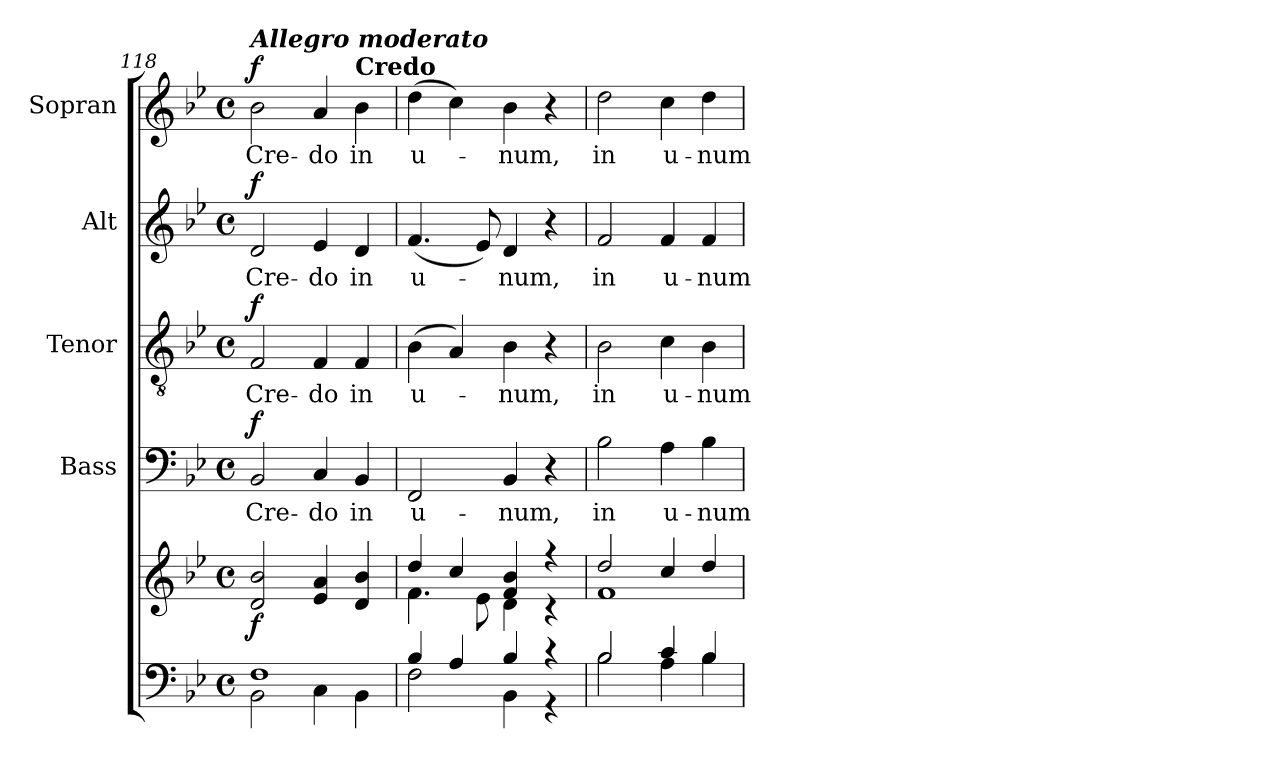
**kern	**kern	**dynam	**kern	**text	**dynam	**kern	**text	**dynam	**kern	**text	**dynam	**kern	**text	**dynam
*part5	*part5	*part5	*part4	*part4	*part4	*part3	*part3	*part3	*part2	*part2	*part2	*part1	*part1	*part1
*staff6	*staff5	*staff5/6	*staff4	*staff4	*staff4	*staff3	*staff3	*staff3	*staff2	*staff2	*staff2	*staff1	*staff1	*staff1
*	*	*	*I"Bass	*	*	*I"Tenor	*	*	*I"Alt	*	*	*I"Sopran	*	*
*	*	*	*I'B.	*	*	*I'T.	*	*	*I'A.	*	*	*I'S.	*	*
!!LO:LB:g=z
*clefF4	*clefG2	*	*clefF4	*	*	*clefGv2	*	*	*clefG2	*	*	*clefG2	*	*
*k[b-e-]	*k[b-e-]	*	*k[b-e-]	*	*	*k[b-e-]	*	*	*k[b-e-]	*	*	*k[b-e-]	*	*
*B-:	*B-:	*	*B-:	*	*	*B-:	*	*	*B-:	*	*	*B-:	*	*
*M4/4	*M4/4	*	*M4/4	*	*	*M4/4	*	*	*M4/4	*	*	*M4/4	*	*
*met(c)	*met(c)	*	*met(c)	*	*	*met(c)	*	*	*met(c)	*	*	*met(c)	*	*
=118	=118	=118	=118	=118	=118	=118	=118	=118	=118	=118	=118	=118	=118	=118
*^	*	*	*	*	*	*	*	*	*	*	*	*	*	*
!	!	!	!	!	!	!	!	!	!	!	!	!	!LO:TX:a:Bi:t=Allegro moderato	!	!
!	!	!	!LO:DY:b	!	!LO:LY:b	!LO:DY:a	!	!LO:LY:b	!LO:DY:a	!	!LO:LY:b	!LO:DY:a	!	!LO:LY:b	!LO:DY:a
1F	2BB-\	2d/ 2b-/	f	2BB-/	Cre-	f	2F/	Cre-	f	2d/	Cre-	f	2b-\	Cre-	f
!	!	!	!	!	!LO:LY:b	!	!	!LO:LY:b	!	!	!LO:LY:b	!	!	!LO:LY:b	!
.	4C\	4e-/ 4a/	.	4C/	-do	.	4F/	-do	.	4e-/	-do	.	4a/	-do	.
!	!	!	!	!	!	!	!	!	!	!	!	!	!LO:TX:a:B:t=Credo	!	!
!	!	!	!	!	!LO:LY:b	!	!	!LO:LY:b	!	!	!LO:LY:b	!	!	!LO:LY:b	!
.	4BB-\	4d/ 4b-/	.	4BB-/	in	.	4F/	in	.	4d/	in	.	4b-\	in	.
=119	=119	=119	=119	=119	=119	=119	=119	=119	=119	=119	=119	=119	=119	=119	=119
*	*	*^	*	*	*	*	*	*	*	*	*	*	*	*	*
!	!	!	!	!	!	!LO:LY:b	!	!	!LO:LY:b	!	!	!LO:LY:b	!	!	!LO:LY:b	!
4B-/	2F\	4dd/	4.f\	.	2FF/	u-	.	(>4B-\	u-	.	(<4.f/	u-	.	(>4dd\	u-	.
4A/	.	4cc/	.	.	.	.	.	4A/)	.	.	.	.	.	4cc\)	.	.
.	.	.	8e-\	.	.	.	.	.	.	.	8e-/)	.	.	.	.	.
!	!	!	!	!	!	!LO:LY:b	!	!	!LO:LY:b	!	!	!LO:LY:b	!	!	!LO:LY:b	!
4B-/	4BB-\	4f/ 4b-/	4d\	.	4BB-/	-num,	.	4B-\	-num,	.	4d/	-num,	.	4b-\	-num,	.
4r	4r	4r	4r	.	4r	.	.	4r	.	.	4r	.	.	4r	.	.
=120	=120	=120	=120	=120	=120	=120	=120	=120	=120	=120	=120	=120	=120	=120	=120	=120
!	!	!	!	!	!	!LO:LY:b	!	!	!LO:LY:b	!	!	!LO:LY:b	!	!	!LO:LY:b	!
2B-/	2B-\	2dd/	1f	.	2B-\	in	.	2B-\	in	.	2f/	in	.	2dd\	in	.
!	!	!	!	!	!	!LO:LY:b	!	!	!LO:LY:b	!	!	!LO:LY:b	!	!	!LO:LY:b	!
4c/	4A\	4cc/	.	.	4A\	u-	.	4c\	u-	.	4f/	u-	.	4cc\	u-	.
!	!	!	!	!	!	!LO:LY:b	!	!	!LO:LY:b	!	!	!LO:LY:b	!	!	!LO:LY:b	!
4B-/	4B-\	4dd/	.	.	4B-\	-num	.	4B-\	-num	.	4f/	-num	.	4dd\	-num	.
*v	*v	*	*	*	*	*	*	*	*	*	*	*	*	*	*	*
*	*v	*v	*	*	*	*	*	*	*	*	*	*	*	*	*
=	=	=	=	=	=	=	=	=	=	=	=	=	=	=
*-	*-	*-	*-	*-	*-	*-	*-	*-	*-	*-	*-	*-	*-	*-
